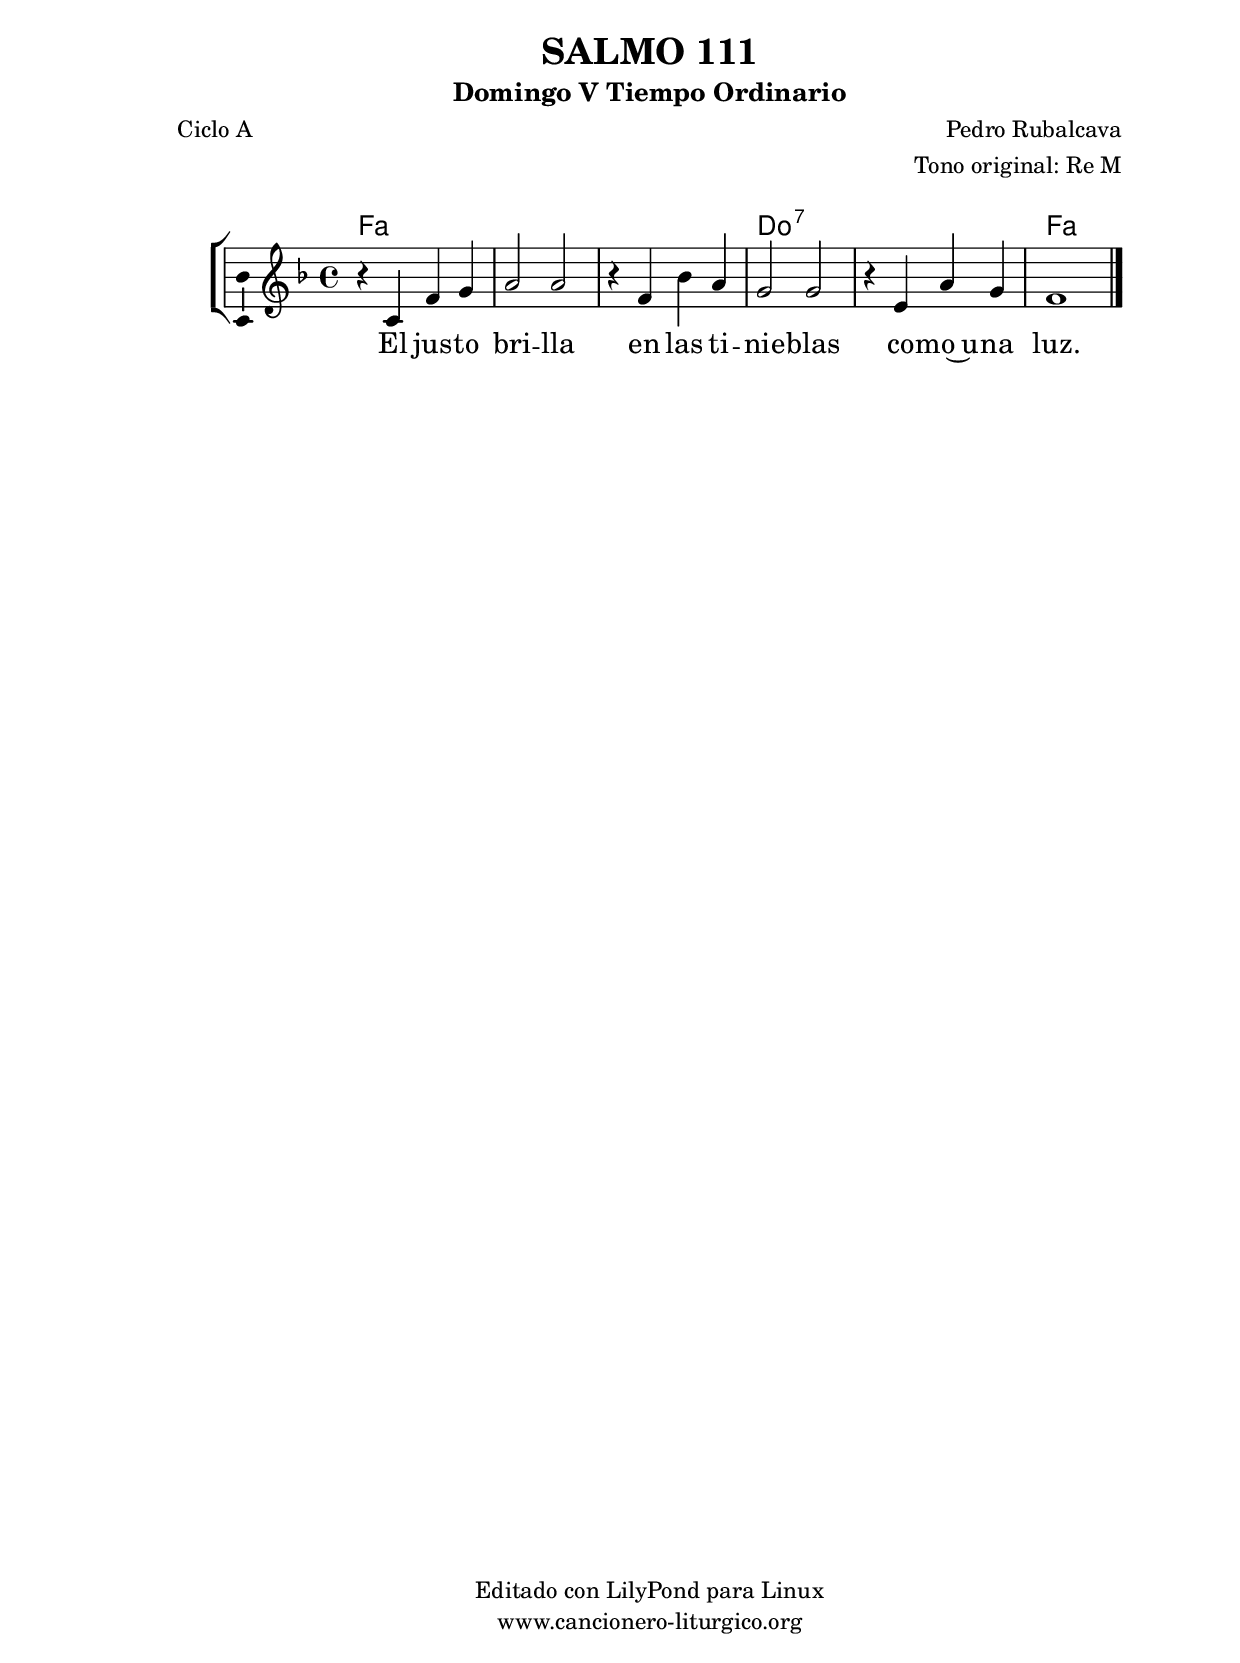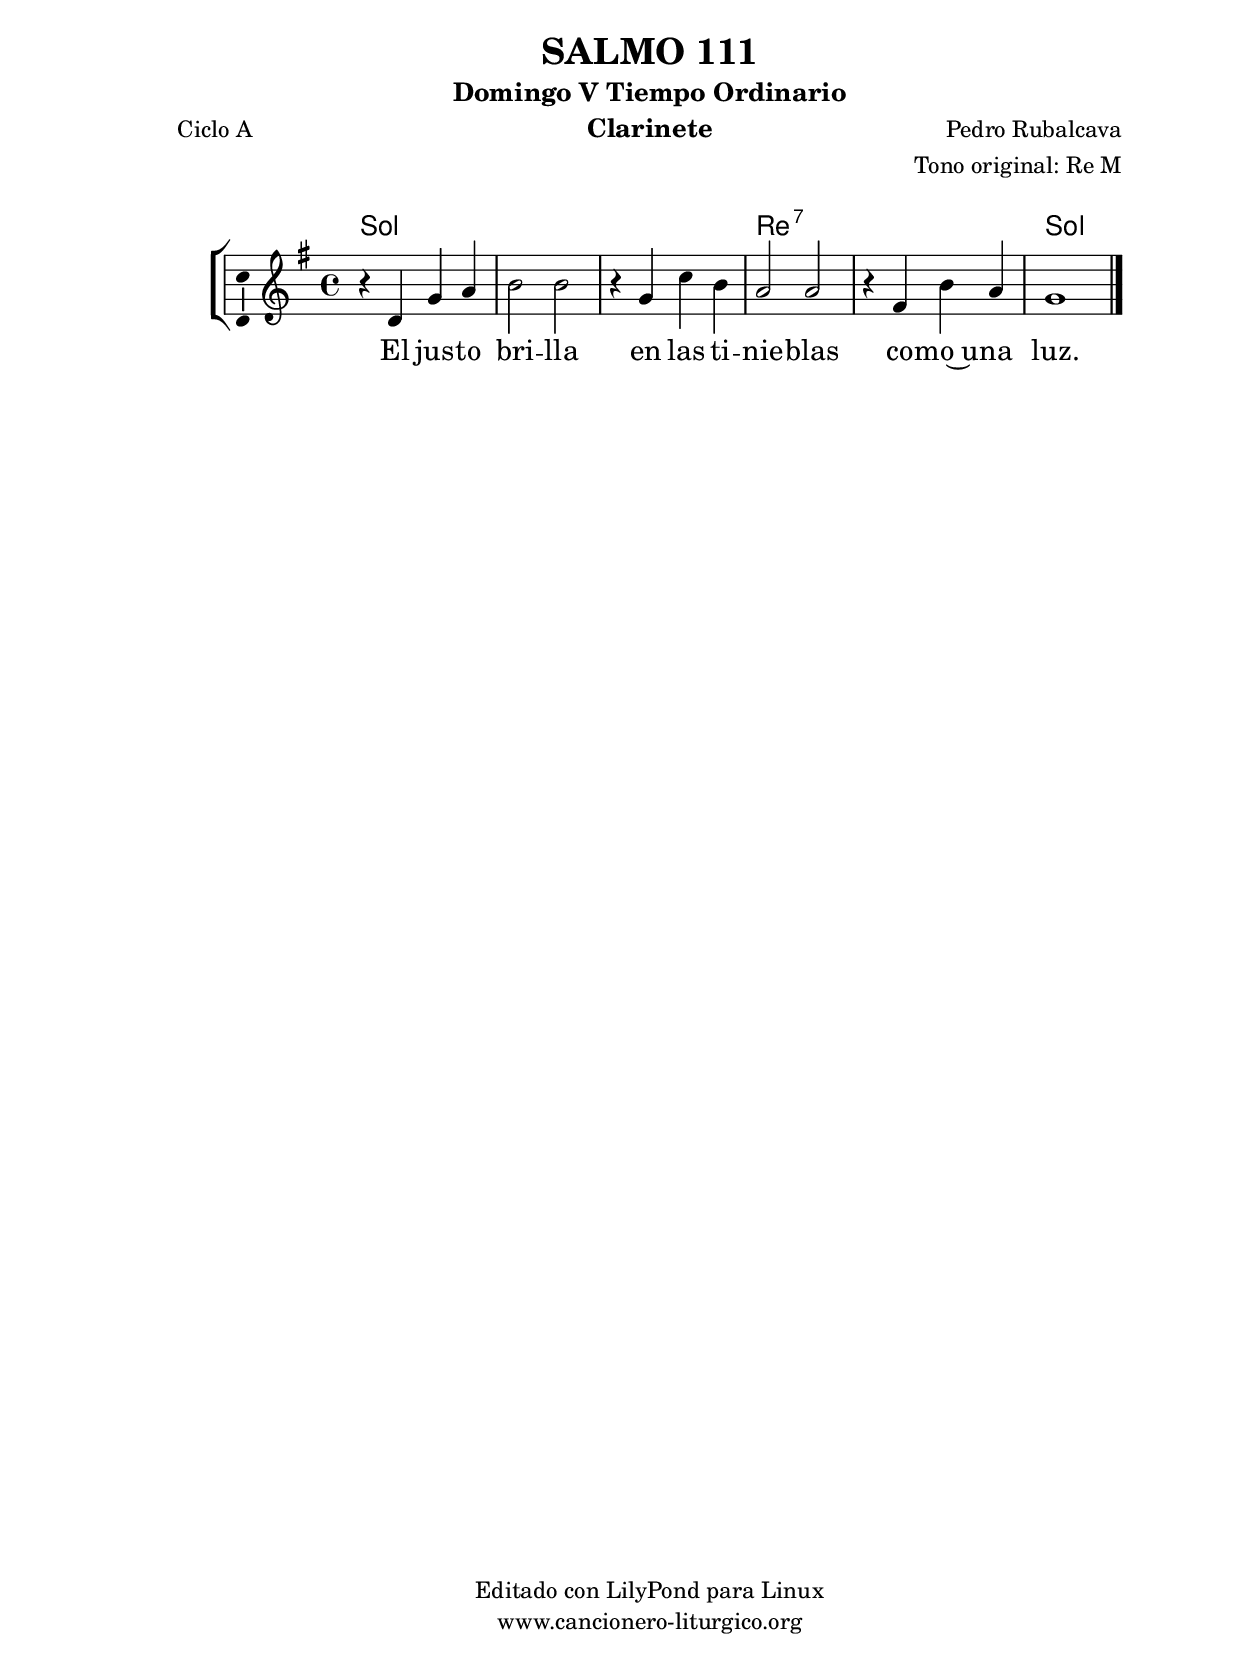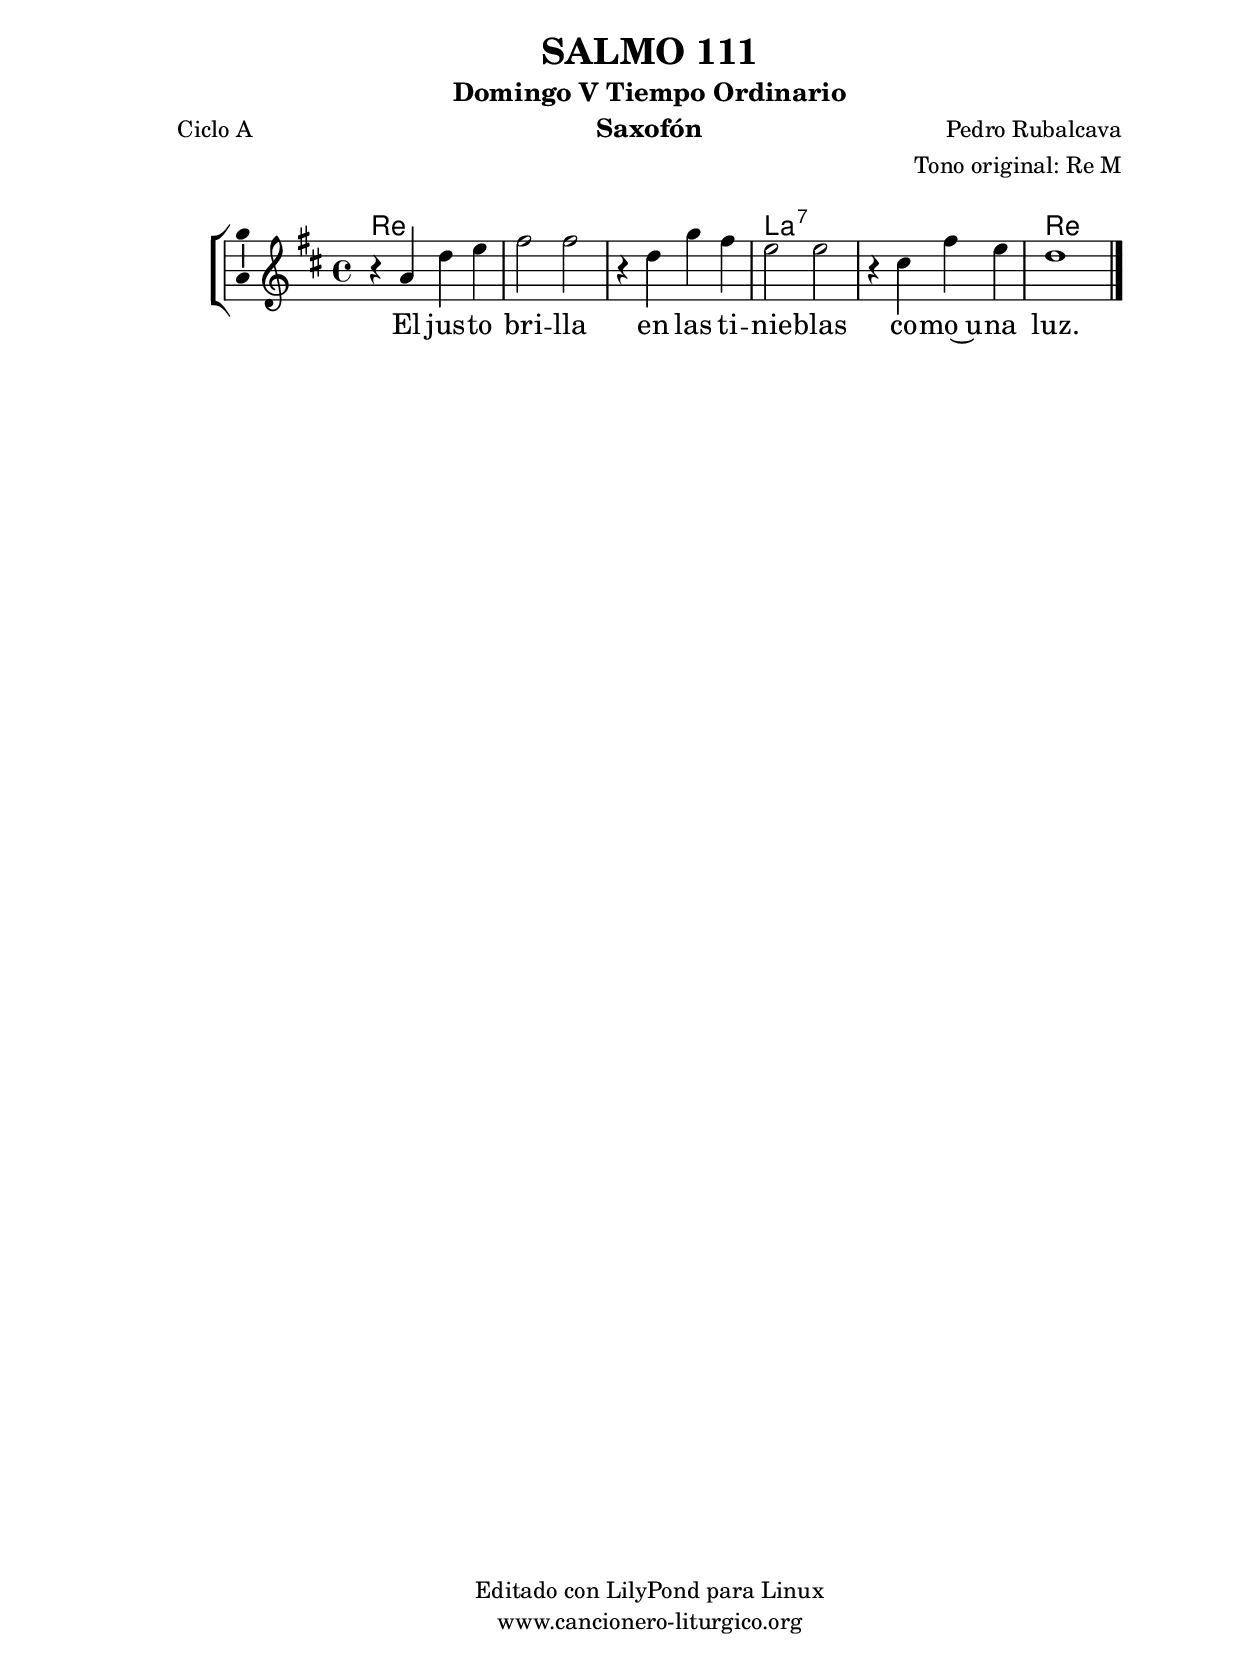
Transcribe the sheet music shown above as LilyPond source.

%
%para convertir .midi en .wav:
%timidity filename.midi -Ow -o finename.wav
%
%
%Para convertir de .wav a .mp3:
%lame -h -m j filename.wav
%
%
%para escuchar el midi:
%timidity nombrefichero.midi
%


%versión de lilypond para la que se ha escrito esta partitura:
\version "2.16.0"

	%Tamaño papel
	#(set-default-paper-size "a4")
	%Tamaño partitura
	#(set-global-staff-size 20)
	%No responde al pulsar sobre una nota
	#(ly:set-option 'point-and-click #f)

%parámetros del encabezamiento:
\header {
	title = "SALMO 111"
	subtitle = "Domingo V Tiempo Ordinario"
	composer = "Pedro Rubalcava"
	poet = "Ciclo A"
	meter = ""
	arranger = "Tono original: Re M"
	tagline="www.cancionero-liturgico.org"
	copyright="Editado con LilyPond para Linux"
	}

%parámetros asociados al papel:
\paper  {
	oddHeaderMarkup = \markup {\fill-line { \on-the-fly #not-first-page \fromproperty #'header:title \on-the-fly #not-first-page \fromproperty #'header:composer }}
	evenHeaderMarkup = \markup {\fill-line { \fromproperty #'header:composer \fromproperty #'header:title }}
	#(set-paper-size "a4")
	print-page-number = ##f
	first-page-number = 1
	print-first-page-number = ##f
%	head-separation = 3.0 \cm
	top-margin = 2.0 \cm
	bottom-margin = 0.5\cm
%%%	bottom-margin = -1.0\cm
	left-margin = 3.0 \cm
	line-width = 16.0 \cm 
	indent = 8\mm
	interscoreline = 2.\mm
	between-system-space = 15\mm
%	para que las partituras no llenen la hoja:
	ragged-bottom = ##t
%	idem para la última hoja:
	ragged-last-bottom = ##f
%	para que las partituras llenen el ancho del papel:
	ragged-last = ##f
	after-title-space = 2.5 \cm
%page-count=1
%system-count=8

	%Flexible Vertical Spacing
%	markup-markup-spacing =
%	#'((basic-distance . 15) (minimum-distance . 15) (padding . 3))
	markup-system-spacing =
	#'((basic-distance . 15) (minimum-distance . 15) (padding . 3))
	system-system-spacing =
	#'((basic-distance . 15) (minimum-distance . 15) (padding . 3))
	score-system-spacing =
	#'((basic-distance . 15) (minimum-distance . 15) (padding . 5))
%	top-system-spacing = % header
%	#'((basic-distance . 8) (minimum-distance . 0) (padding . 3))
%	top-markup-spacing =
%	#'((basic-distance . 20) (minimum-distance . 20) (padding . 3))
	last-bottom-spacing = % footer
	#'((basic-distance . 5) (minimum-distance . 5) (padding . 3))
%	score-markup-spacing =
%	#'((basic-distance . 16) (minimum-distance . 13) (padding . 3))

	}


%parámetros que afectan a toda la partitura:
global =  {
	%clave de sol (G):
	\clef G
	%armadura:
	\transpose d f
	\key d \major
	\tempo 4=88
	\set Score.tempoHideNote = ##t
	}


acordes = {
	\italianChords
	\chordmode {
	\transpose d f
{

d1 d d a:7 a:7 d

	}
	}
}


melodia = 
{
	\transpose d f
	\relative c'{
	\time 4/4

r4 a4 d e
fis2 fis
r4 d4 g fis
e2 e
r4 cis4 fis e
d1

	\bar "|."
	}
	}


texto = \lyricmode {
El jus -- to bri -- lla en las ti -- nie -- blas co -- mo~u -- na luz.

	}


acordesStaff = \context ChordNames = acordesStaff <<
	\set chordChanges = ##t
	\acordes
	>>


vozStaff = \context Voice = vozStaff
\with {\consists "Ambitus_engraver"}
<<
%	\set Staff.instrumentName = ""
%	\set Staff.shortInstrumentName = ""
%	\set Staff.midiInstrument = #"clarinet"
%	\set Staff.midiInstrument = #"cello"
%	\set Staff.midiInstrument = #"flute"
	\set Staff.midiInstrument = #"electric guitar (jazz)"
%	\set Staff.midiInstrument = #"english horn"
%	\set Staff.midiInstrument = #"violin"
%	\set Staff.midiInstrument = #"glockenspiel"
	\set Staff.midiMinimumVolume = #0.7
	\set Staff.midiMaximumVolume = #0.9
	\global
	\melodia
	>>


textoStaff = \context Lyrics = textoStaff <<
	\lyricsto vozStaff \texto
	>>

\book {
	\score {
		\context ChoirStaff {
			\override StaffGroup.SystemStartBracket #'collapse-height = #1
			\override Score.SystemStartBar #'collapse-height = #1
			<<
			\acordesStaff
			\vozStaff
			\textoStaff
			>>
			}
		\layout {
	    		\context {
				\Lyrics
				\override LyricText #'font-size = #2
				}
	   		 \context {
				\Score
				%fontSize = #3
				\override StaffSymbol #'staff-space = #(magstep +3)
				%\override Beam #'thickness = #0.55
				%\override SpacingSpanner #'spacing-increment = #1.0
				%\override Slur #'height-limit = #1.5
				}
			}
		}
	\score {
		\unfoldRepeats
		\context ChoirStaff {
			<<
			\acordesStaff
			\vozStaff
			>>
			}
		\midi {
	  		\context {
	  			\Score
				tempoWholesPerMinute = #(ly:make-moment 70 4)
				}
			}
		}
	}

%Partitura para clarinete
#(define output-suffix "C")
\book {
	\header{
		instrument = "Clarinete"
		}
	\score {
		\context ChoirStaff {
			\override StaffGroup.SystemStartBracket #'collapse-height = #1
			\override Score.SystemStartBar #'collapse-height = #1
\transpose c d
			<<
			\acordesStaff
			\vozStaff
			\textoStaff
			>>
			}
		\layout {
	    		\context {
				\Lyrics
				\override LyricText #'font-size = #2
				}
	   		 \context {
				\Score
				\override StaffSymbol #'staff-space = #(magstep +3)
				}
			}
		}
	}

%Partitura para saxofón
#(define output-suffix "S")
\book {
	\header{
		instrument = "Saxofón"
		}
	\score {
		\context ChoirStaff {
			\override StaffGroup.SystemStartBracket #'collapse-height = #1
			\override Score.SystemStartBar #'collapse-height = #1
\transpose c a
			<<
			\acordesStaff
			\vozStaff
			\textoStaff
			>>
			}
		\layout {
	    		\context {
				\Lyrics
				\override LyricText #'font-size = #2
				}
	   		 \context {
				\Score
				\override StaffSymbol #'staff-space = #(magstep +3)
				}
			}
		}
	}

